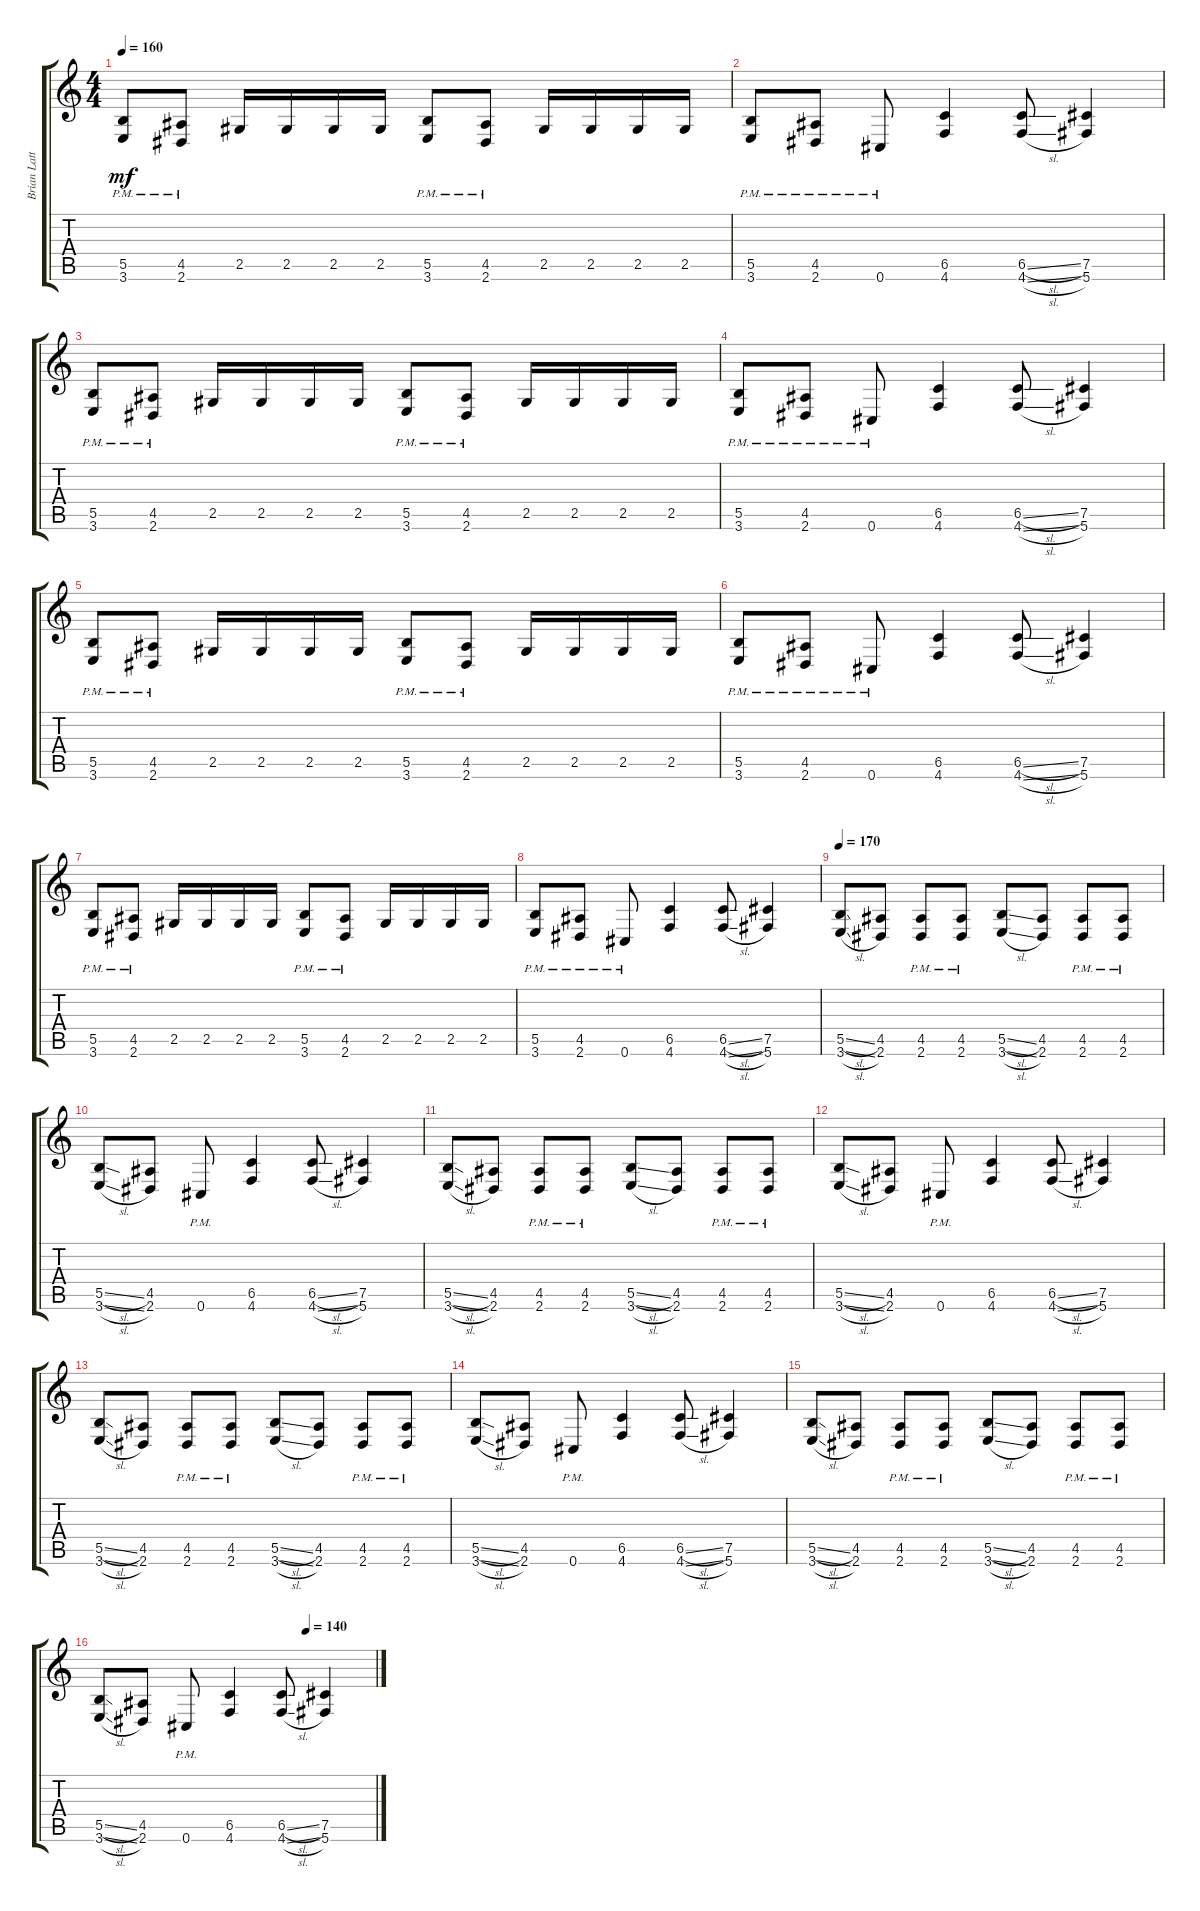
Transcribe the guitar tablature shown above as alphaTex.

\track ("Brian Latta" "Brian Latt") {instrument distortionguitar}
\staff {score tabs}
\tuning (Db4 Ab3 E3 B2 Gb2 Db2) {hide}
\ts (4 4)
\tempo 160
\clef g2
\ks c
(5.5{pm} 3.6{pm}).8{dy mf} (4.5{pm} 2.6{pm}).8 2.5.16 2.5.16 2.5.16 2.5.16 (5.5{pm} 3.6{pm}).8 (4.5{pm} 2.6{pm}).8 2.5.16 2.5.16 2.5.16 2.5.16 |
(5.5{pm} 3.6{pm}).8 (4.5{pm} 2.6{pm}).8 0.6{pm}.8 (6.5 4.6).4 (6.5{sl} 4.6{sl}).8 (7.5 5.6).4 |
(5.5{pm} 3.6{pm}).8 (4.5{pm} 2.6{pm}).8 2.5.16 2.5.16 2.5.16 2.5.16 (5.5{pm} 3.6{pm}).8 (4.5{pm} 2.6{pm}).8 2.5.16 2.5.16 2.5.16 2.5.16 |
(5.5{pm} 3.6{pm}).8 (4.5{pm} 2.6{pm}).8 0.6{pm}.8 (6.5 4.6).4 (6.5{sl} 4.6{sl}).8 (7.5 5.6).4 |
(5.5{pm} 3.6{pm}).8 (4.5{pm} 2.6{pm}).8 2.5.16 2.5.16 2.5.16 2.5.16 (5.5{pm} 3.6{pm}).8 (4.5{pm} 2.6{pm}).8 2.5.16 2.5.16 2.5.16 2.5.16 |
(5.5{pm} 3.6{pm}).8 (4.5{pm} 2.6{pm}).8 0.6{pm}.8 (6.5 4.6).4 (6.5{sl} 4.6{sl}).8 (7.5 5.6).4 |
(5.5{pm} 3.6{pm}).8 (4.5{pm} 2.6{pm}).8 2.5.16 2.5.16 2.5.16 2.5.16 (5.5{pm} 3.6{pm}).8 (4.5{pm} 2.6{pm}).8 2.5.16 2.5.16 2.5.16 2.5.16 |
(5.5{pm} 3.6{pm}).8 (4.5{pm} 2.6{pm}).8 0.6{pm}.8 (6.5 4.6).4 (6.5{sl} 4.6{sl}).8 (7.5 5.6).4 |
\tempo 170
(5.5{sl} 3.6{sl}).8 (4.5 2.6).8 (4.5{pm} 2.6{pm}).8 (4.5{pm} 2.6{pm}).8 (5.5{sl} 3.6{sl}).8 (4.5 2.6).8 (4.5{pm} 2.6{pm}).8 (4.5{pm} 2.6{pm}).8 |
(5.5{sl} 3.6{sl}).8 (4.5 2.6).8 0.6{pm}.8 (6.5 4.6).4 (6.5{sl} 4.6{sl}).8 (7.5 5.6).4 |
(5.5{sl} 3.6{sl}).8 (4.5 2.6).8 (4.5{pm} 2.6{pm}).8 (4.5{pm} 2.6{pm}).8 (5.5{sl} 3.6{sl}).8 (4.5 2.6).8 (4.5{pm} 2.6{pm}).8 (4.5{pm} 2.6{pm}).8 |
(5.5{sl} 3.6{sl}).8 (4.5 2.6).8 0.6{pm}.8 (6.5 4.6).4 (6.5{sl} 4.6{sl}).8 (7.5 5.6).4 |
(5.5{sl} 3.6{sl}).8 (4.5 2.6).8 (4.5{pm} 2.6{pm}).8 (4.5{pm} 2.6{pm}).8 (5.5{sl} 3.6{sl}).8 (4.5 2.6).8 (4.5{pm} 2.6{pm}).8 (4.5{pm} 2.6{pm}).8 |
(5.5{sl} 3.6{sl}).8 (4.5 2.6).8 0.6{pm}.8 (6.5 4.6).4 (6.5{sl} 4.6{sl}).8 (7.5 5.6).4 |
(5.5{sl} 3.6{sl}).8 (4.5 2.6).8 (4.5{pm} 2.6{pm}).8 (4.5{pm} 2.6{pm}).8 (5.5{sl} 3.6{sl}).8 (4.5 2.6).8 (4.5{pm} 2.6{pm}).8 (4.5{pm} 2.6{pm}).8 |
\tempo (140 0.75)
(5.5{sl} 3.6{sl}).8 (4.5 2.6).8 0.6{pm}.8 (6.5 4.6).4 (6.5{sl} 4.6{sl}).8 (7.5 5.6).4
